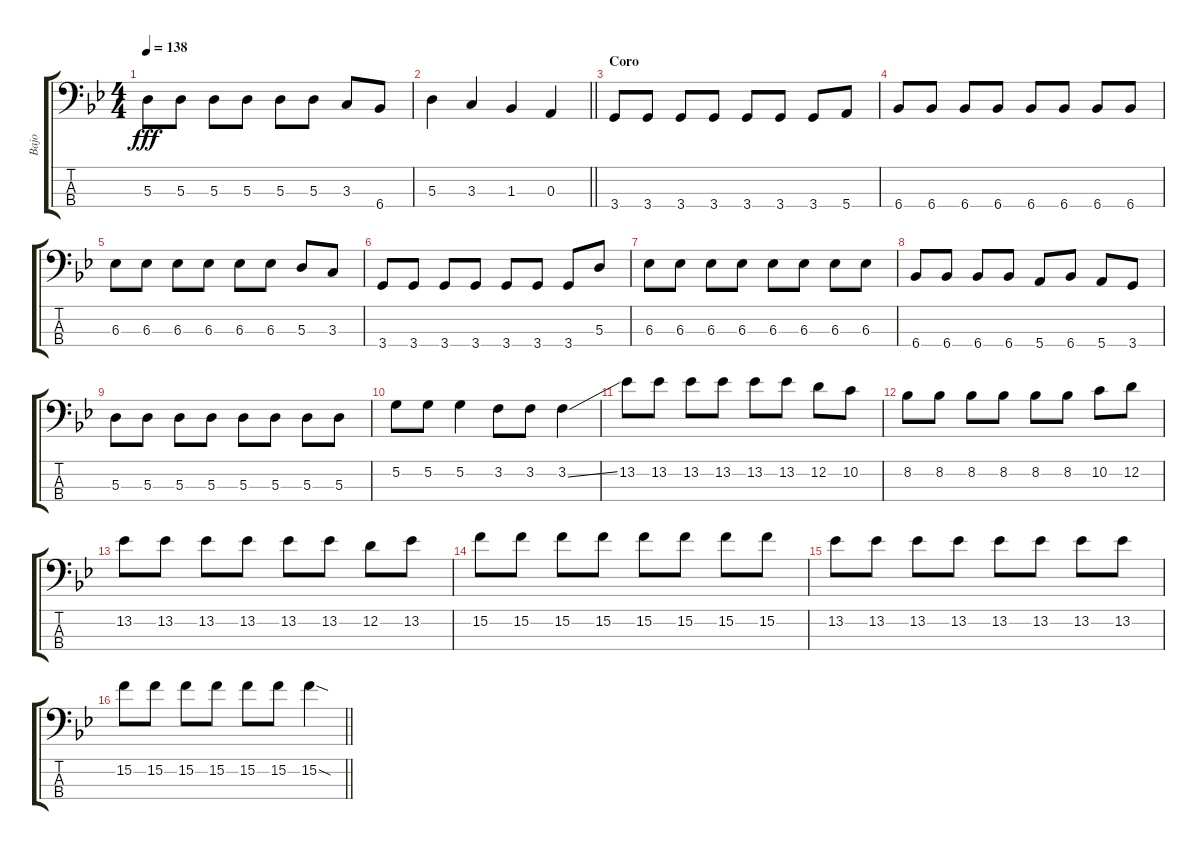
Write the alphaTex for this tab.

\track ("Bajo" "Bajo") {instrument electricbassfinger}
\staff {score tabs}
\tuning (G2 D2 A1 E1) {hide}
\ts (4 4)
\tempo 138
\clef f4
\ks bb
5.3.8{dy fff} 5.3.8 5.3.8 5.3.8 5.3.8 5.3.8 3.3.8 6.4.8 |
\barLineRight lightlight
5.3.4 3.3.4 1.3.4 0.3.4 |
\section ("" "Coro")
3.4.8 3.4.8 3.4.8 3.4.8 3.4.8 3.4.8 3.4.8 5.4.8 |
6.4.8 6.4.8 6.4.8 6.4.8 6.4.8 6.4.8 6.4.8 6.4.8 |
6.3.8 6.3.8 6.3.8 6.3.8 6.3.8 6.3.8 5.3.8 3.3.8 |
3.4.8 3.4.8 3.4.8 3.4.8 3.4.8 3.4.8 3.4.8 5.3.8 |
6.3.8 6.3.8 6.3.8 6.3.8 6.3.8 6.3.8 6.3.8 6.3.8 |
6.4.8 6.4.8 6.4.8 6.4.8 5.4.8 6.4.8 5.4.8 3.4.8 |
5.3.8 5.3.8 5.3.8 5.3.8 5.3.8 5.3.8 5.3.8 5.3.8 |
5.2.8 5.2.8 5.2.4 3.2.8 3.2.8 3.2{ss}.4 |
13.2.8 13.2.8 13.2.8 13.2.8 13.2.8 13.2.8 12.2.8 10.2.8 |
8.2.8 8.2.8 8.2.8 8.2.8 8.2.8 8.2.8 10.2.8 12.2.8 |
13.2.8 13.2.8 13.2.8 13.2.8 13.2.8 13.2.8 12.2.8 13.2.8 |
15.2.8 15.2.8 15.2.8 15.2.8 15.2.8 15.2.8 15.2.8 15.2.8 |
13.2.8 13.2.8 13.2.8 13.2.8 13.2.8 13.2.8 13.2.8 13.2.8 |
\barLineRight lightlight
15.2.8 15.2.8 15.2.8 15.2.8 15.2.8 15.2.8 15.2{sod}.4
